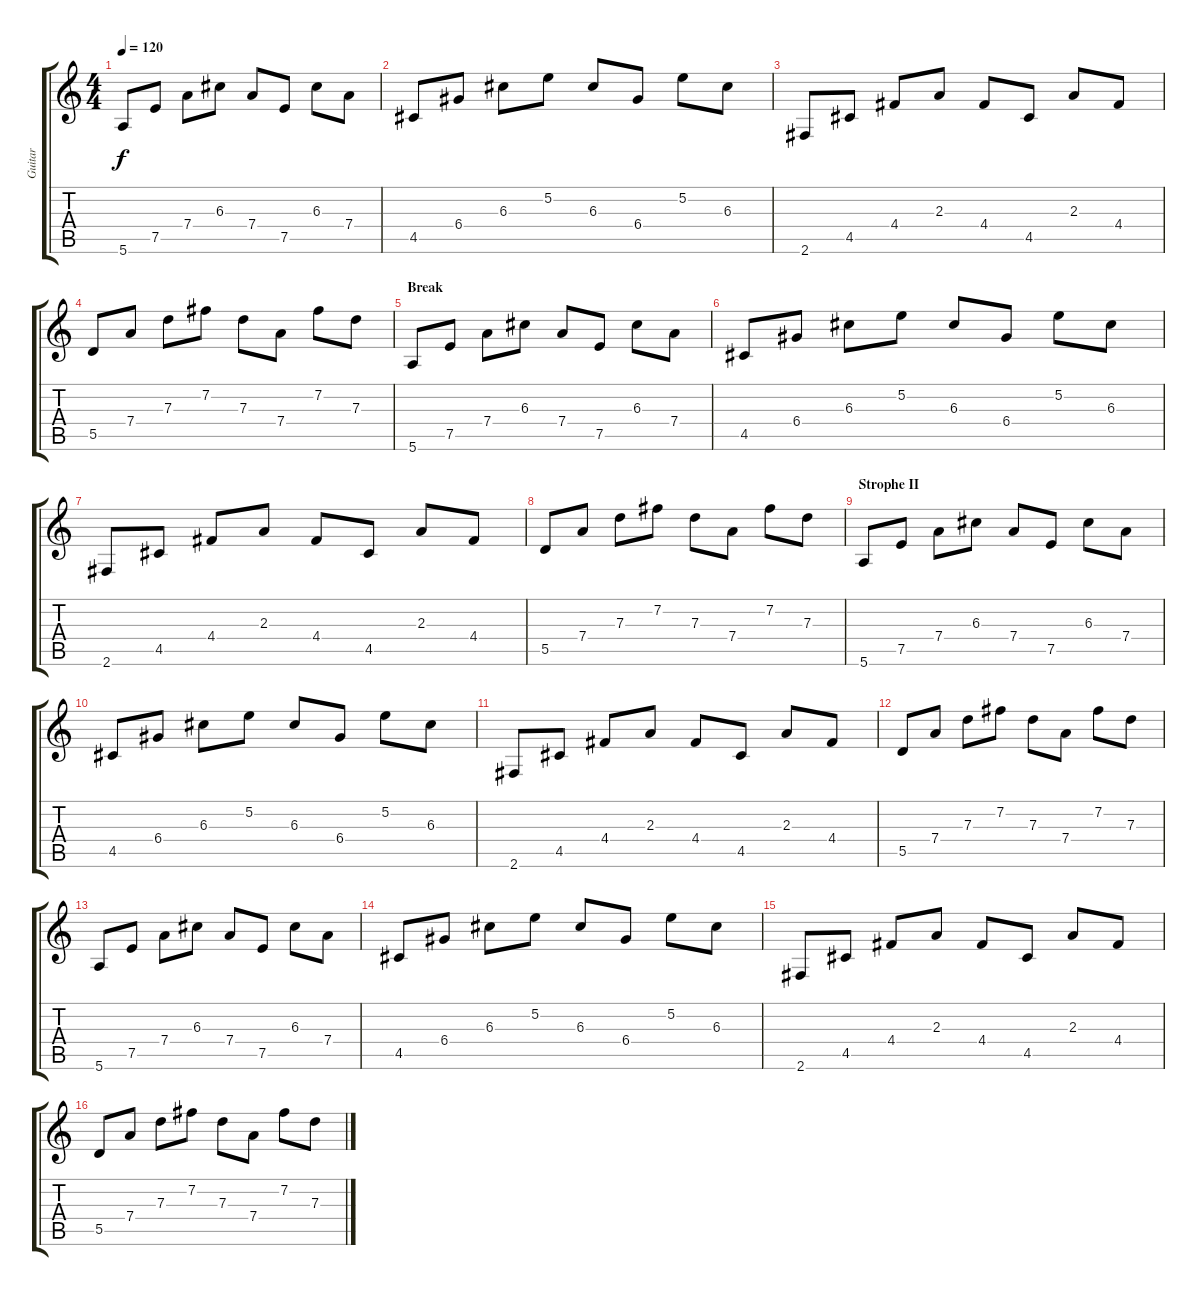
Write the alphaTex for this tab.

\track ("Guitar" "Guitar") {instrument acousticguitarsteel}
\staff {score tabs}
\tuning (E4 B3 G3 D3 A2 E2) {hide}
\ts (4 4)
\tempo 120
\clef g2
\ks c
5.6.8{dy f} 7.5.8 7.4.8 6.3.8 7.4.8 7.5.8 6.3.8 7.4.8 |
4.5.8 6.4.8 6.3.8 5.2.8 6.3.8 6.4.8 5.2.8 6.3.8 |
2.6.8 4.5.8 4.4.8 2.3.8 4.4.8 4.5.8 2.3.8 4.4.8 |
5.5.8 7.4.8 7.3.8 7.2.8 7.3.8 7.4.8 7.2.8 7.3.8 |
\section ("" "Break")
5.6.8 7.5.8 7.4.8 6.3.8 7.4.8 7.5.8 6.3.8 7.4.8 |
4.5.8 6.4.8 6.3.8 5.2.8 6.3.8 6.4.8 5.2.8 6.3.8 |
2.6.8 4.5.8 4.4.8 2.3.8 4.4.8 4.5.8 2.3.8 4.4.8 |
5.5.8 7.4.8 7.3.8 7.2.8 7.3.8 7.4.8 7.2.8 7.3.8 |
\section ("" "Strophe II")
5.6.8 7.5.8 7.4.8 6.3.8 7.4.8 7.5.8 6.3.8 7.4.8 |
4.5.8 6.4.8 6.3.8 5.2.8 6.3.8 6.4.8 5.2.8 6.3.8 |
2.6.8 4.5.8 4.4.8 2.3.8 4.4.8 4.5.8 2.3.8 4.4.8 |
5.5.8 7.4.8 7.3.8 7.2.8 7.3.8 7.4.8 7.2.8 7.3.8 |
5.6.8 7.5.8 7.4.8 6.3.8 7.4.8 7.5.8 6.3.8 7.4.8 |
4.5.8 6.4.8 6.3.8 5.2.8 6.3.8 6.4.8 5.2.8 6.3.8 |
2.6.8 4.5.8 4.4.8 2.3.8 4.4.8 4.5.8 2.3.8 4.4.8 |
5.5.8 7.4.8 7.3.8 7.2.8 7.3.8 7.4.8 7.2.8 7.3.8
